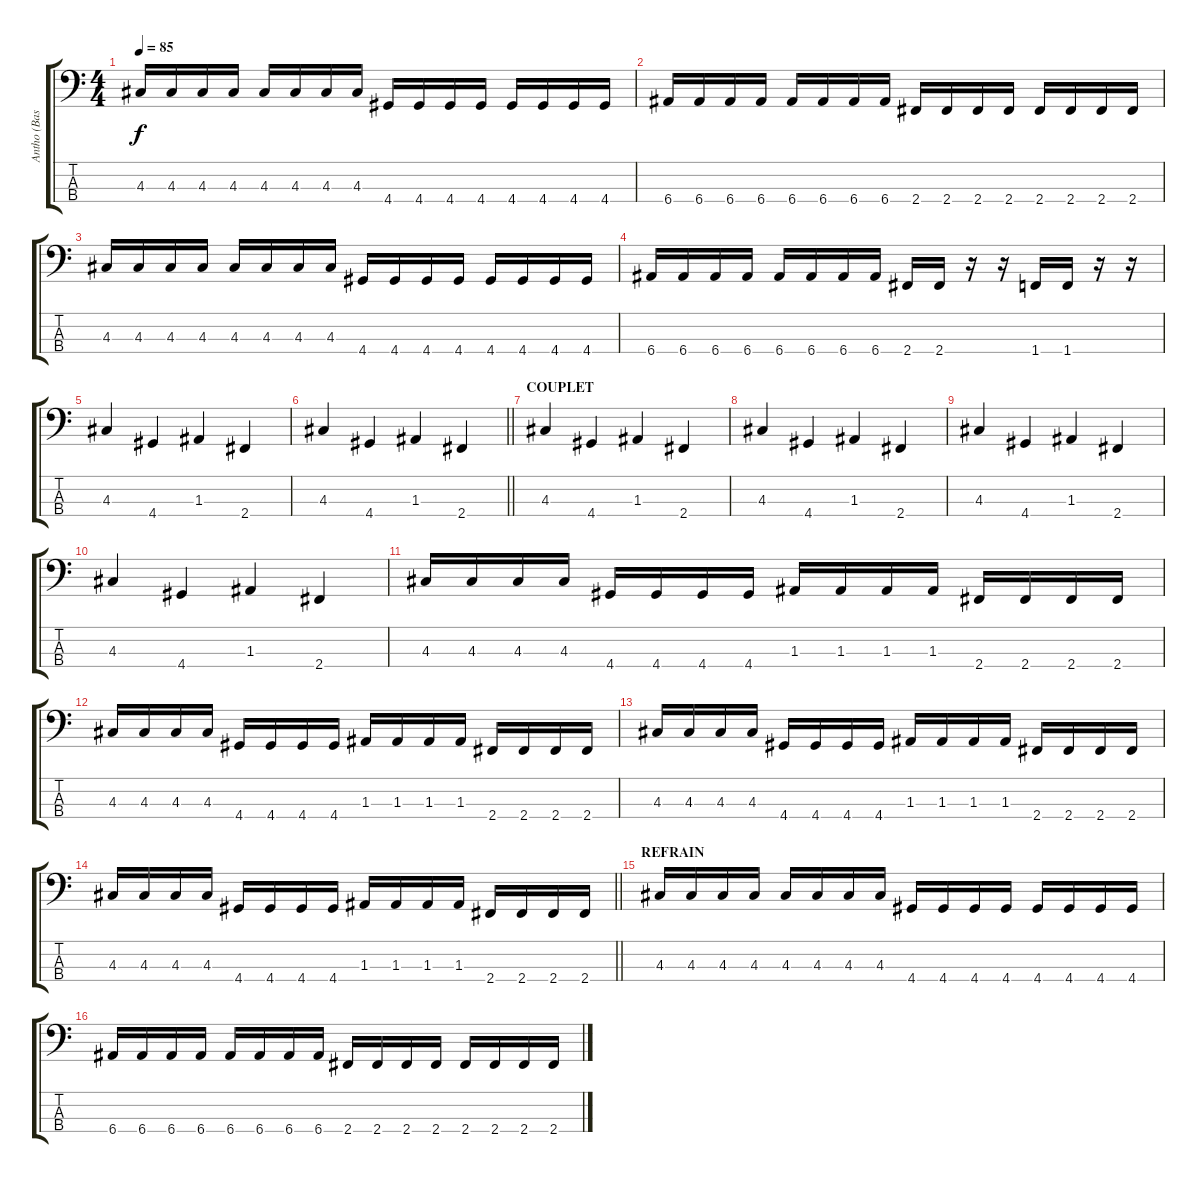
\track ("Antho (Basse)" "Antho (Bas") {instrument electricbassfinger}
\staff {score tabs}
\tuning (G2 D2 A1 E1) {hide}
\ts (4 4)
\tempo 85
\clef f4
\ks c
4.3.16{dy f} 4.3.16 4.3.16 4.3.16 4.3.16 4.3.16 4.3.16 4.3.16 4.4.16 4.4.16 4.4.16 4.4.16 4.4.16 4.4.16 4.4.16 4.4.16 |
6.4.16 6.4.16 6.4.16 6.4.16 6.4.16 6.4.16 6.4.16 6.4.16 2.4.16 2.4.16 2.4.16 2.4.16 2.4.16 2.4.16 2.4.16 2.4.16 |
4.3.16 4.3.16 4.3.16 4.3.16 4.3.16 4.3.16 4.3.16 4.3.16 4.4.16 4.4.16 4.4.16 4.4.16 4.4.16 4.4.16 4.4.16 4.4.16 |
6.4.16 6.4.16 6.4.16 6.4.16 6.4.16 6.4.16 6.4.16 6.4.16 2.4.16 2.4.16 r.16 r.16 1.4.16 1.4.16 r.16 r.16 |
4.3.4 4.4.4 1.3.4 2.4.4 |
\barLineRight lightlight
4.3.4 4.4.4 1.3.4 2.4.4 |
\section ("" "COUPLET")
4.3.4 4.4.4 1.3.4 2.4.4 |
4.3.4 4.4.4 1.3.4 2.4.4 |
4.3.4 4.4.4 1.3.4 2.4.4 |
4.3.4 4.4.4 1.3.4 2.4.4 |
4.3.16 4.3.16 4.3.16 4.3.16 4.4.16 4.4.16 4.4.16 4.4.16 1.3.16 1.3.16 1.3.16 1.3.16 2.4.16 2.4.16 2.4.16 2.4.16 |
4.3.16 4.3.16 4.3.16 4.3.16 4.4.16 4.4.16 4.4.16 4.4.16 1.3.16 1.3.16 1.3.16 1.3.16 2.4.16 2.4.16 2.4.16 2.4.16 |
4.3.16 4.3.16 4.3.16 4.3.16 4.4.16 4.4.16 4.4.16 4.4.16 1.3.16 1.3.16 1.3.16 1.3.16 2.4.16 2.4.16 2.4.16 2.4.16 |
\barLineRight lightlight
4.3.16 4.3.16 4.3.16 4.3.16 4.4.16 4.4.16 4.4.16 4.4.16 1.3.16 1.3.16 1.3.16 1.3.16 2.4.16 2.4.16 2.4.16 2.4.16 |
\section ("" "REFRAIN")
4.3.16 4.3.16 4.3.16 4.3.16 4.3.16 4.3.16 4.3.16 4.3.16 4.4.16 4.4.16 4.4.16 4.4.16 4.4.16 4.4.16 4.4.16 4.4.16 |
6.4.16 6.4.16 6.4.16 6.4.16 6.4.16 6.4.16 6.4.16 6.4.16 2.4.16 2.4.16 2.4.16 2.4.16 2.4.16 2.4.16 2.4.16 2.4.16
